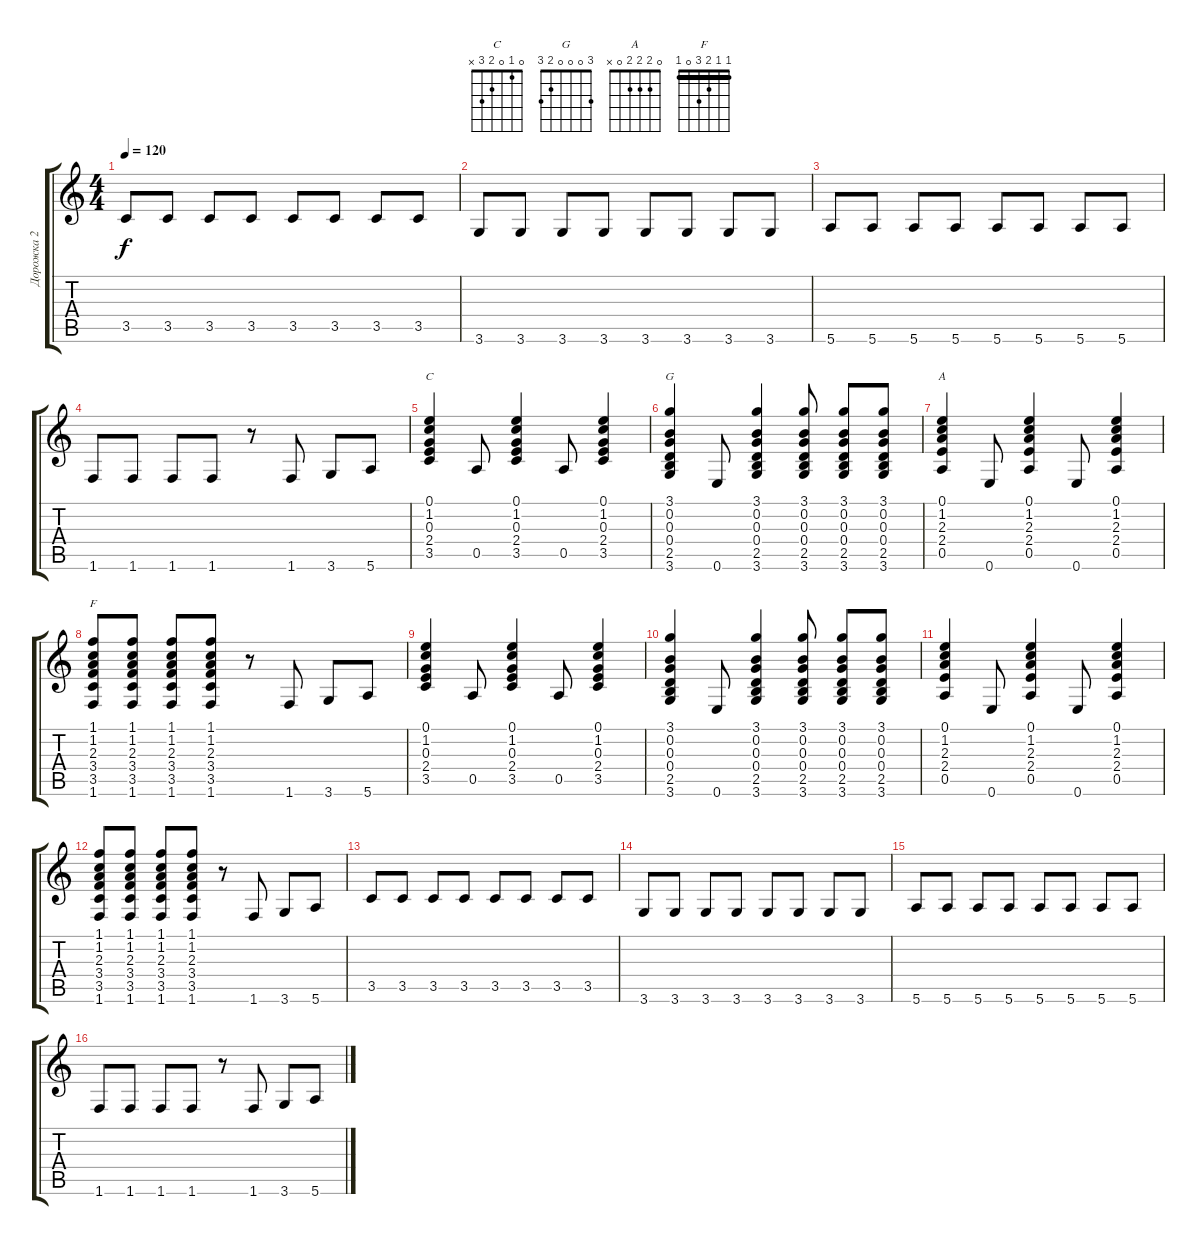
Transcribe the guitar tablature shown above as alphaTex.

\track ("Дорожка 2" "Дорожка 2") {instrument electricguitarmuted}
\staff {score tabs}
\tuning (E4 B3 G3 D3 A2 E2) {hide}
\chord ("C" 0 1 0 2 3 x)
\chord ("G" 3 0 0 0 2 3)
\chord ("A" 0 2 2 2 0 x)
\chord ("F" 1 1 2 3 0 1) {barre 1}
\ts (4 4)
\tempo 120
\clef g2
\ks c
3.5.8{dy f} 3.5.8 3.5.8 3.5.8 3.5.8 3.5.8 3.5.8 3.5.8 |
3.6.8 3.6.8 3.6.8 3.6.8 3.6.8 3.6.8 3.6.8 3.6.8 |
5.6.8 5.6.8 5.6.8 5.6.8 5.6.8 5.6.8 5.6.8 5.6.8 |
1.6.8 1.6.8 1.6.8 1.6.8 r.8 1.6.8 3.6.8 5.6.8 |
(0.1 1.2 0.3 2.4 3.5).4{ch "C"} 0.5.8 (0.1 1.2 0.3 2.4 3.5).4 0.5.8 (0.1 1.2 0.3 2.4 3.5).4 |
(3.1 0.2 0.3 0.4 2.5 3.6).4{ch "G"} 0.6.8 (3.1 0.2 0.3 0.4 2.5 3.6).4 (3.1 0.2 0.3 0.4 2.5 3.6).8 (3.1 0.2 0.3 0.4 2.5 3.6).8 (3.1 0.2 0.3 0.4 2.5 3.6).8 |
(0.1 1.2 2.3 2.4 0.5).4{ch "A"} 0.6.8 (0.1 1.2 2.3 2.4 0.5).4 0.6.8 (0.1 1.2 2.3 2.4 0.5).4 |
(1.1 1.2 2.3 3.4 3.5 1.6).8{ch "F"} (1.1 1.2 2.3 3.4 3.5 1.6).8 (1.1 1.2 2.3 3.4 3.5 1.6).8 (1.1 1.2 2.3 3.4 3.5 1.6).8 r.8 1.6.8 3.6.8 5.6.8 |
(0.1 1.2 0.3 2.4 3.5).4 0.5.8 (0.1 1.2 0.3 2.4 3.5).4 0.5.8 (0.1 1.2 0.3 2.4 3.5).4 |
(3.1 0.2 0.3 0.4 2.5 3.6).4 0.6.8 (3.1 0.2 0.3 0.4 2.5 3.6).4 (3.1 0.2 0.3 0.4 2.5 3.6).8 (3.1 0.2 0.3 0.4 2.5 3.6).8 (3.1 0.2 0.3 0.4 2.5 3.6).8 |
(0.1 1.2 2.3 2.4 0.5).4 0.6.8 (0.1 1.2 2.3 2.4 0.5).4 0.6.8 (0.1 1.2 2.3 2.4 0.5).4 |
(1.1 1.2 2.3 3.4 3.5 1.6).8 (1.1 1.2 2.3 3.4 3.5 1.6).8 (1.1 1.2 2.3 3.4 3.5 1.6).8 (1.1 1.2 2.3 3.4 3.5 1.6).8 r.8 1.6.8 3.6.8 5.6.8 |
3.5.8 3.5.8 3.5.8 3.5.8 3.5.8 3.5.8 3.5.8 3.5.8 |
3.6.8 3.6.8 3.6.8 3.6.8 3.6.8 3.6.8 3.6.8 3.6.8 |
5.6.8 5.6.8 5.6.8 5.6.8 5.6.8 5.6.8 5.6.8 5.6.8 |
1.6.8 1.6.8 1.6.8 1.6.8 r.8 1.6.8 3.6.8 5.6.8
